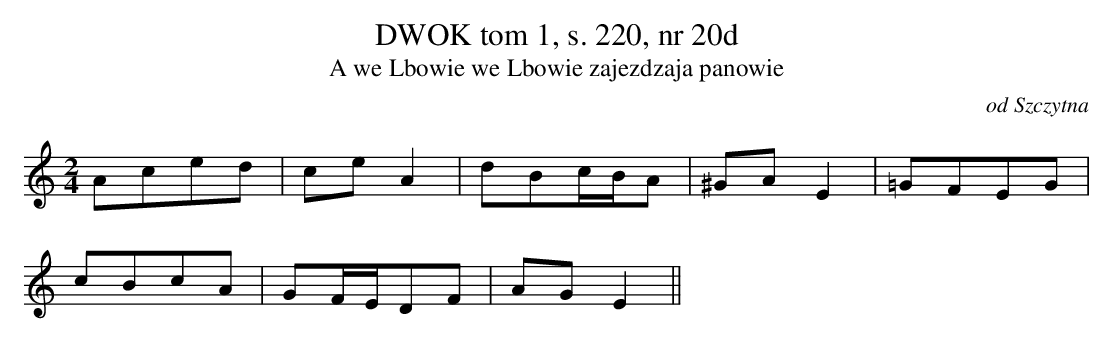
X:1
T:DWOK tom 1, s. 220, nr 20d
T:A we Lbowie we Lbowie zajezdzaja panowie
O:od Szczytna
M:2/4
L:1/16
K:C
A2c2e2d2 | c2e2A4 |d2B2cBA2 | ^G2A2E4 |=G2F2E2G2 |
 c2B2c2A2 |G2FED2F2 | A2G2E4||
